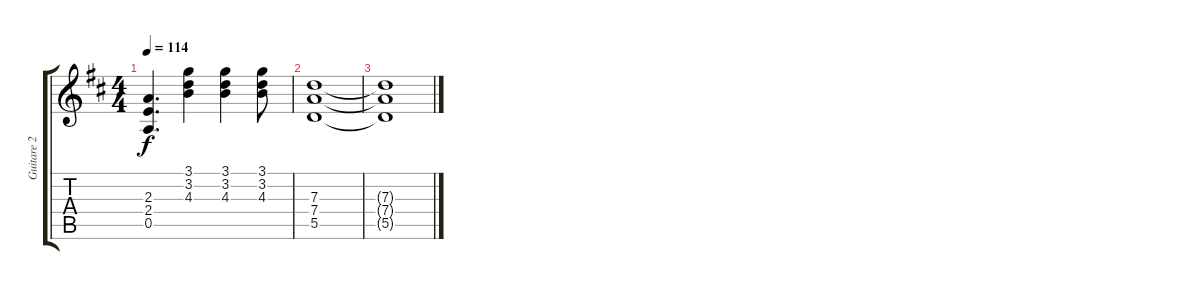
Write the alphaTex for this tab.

\track ("Guitare 2" "Guitare 2") {instrument overdrivenguitar}
\staff {score tabs}
\tuning (E4 B3 G3 D3 A2 E2) {hide}
\ts (4 4)
\tempo 114
\clef g2
\ks d
(2.3 2.4 0.5).4{d dy f} (3.1 3.2 4.3).4 (3.1 3.2 4.3).4 (3.1 3.2 4.3).8 |
(7.3 7.4 5.5).1 |
(7.3{t} 7.4{t} 5.5{t}).1
